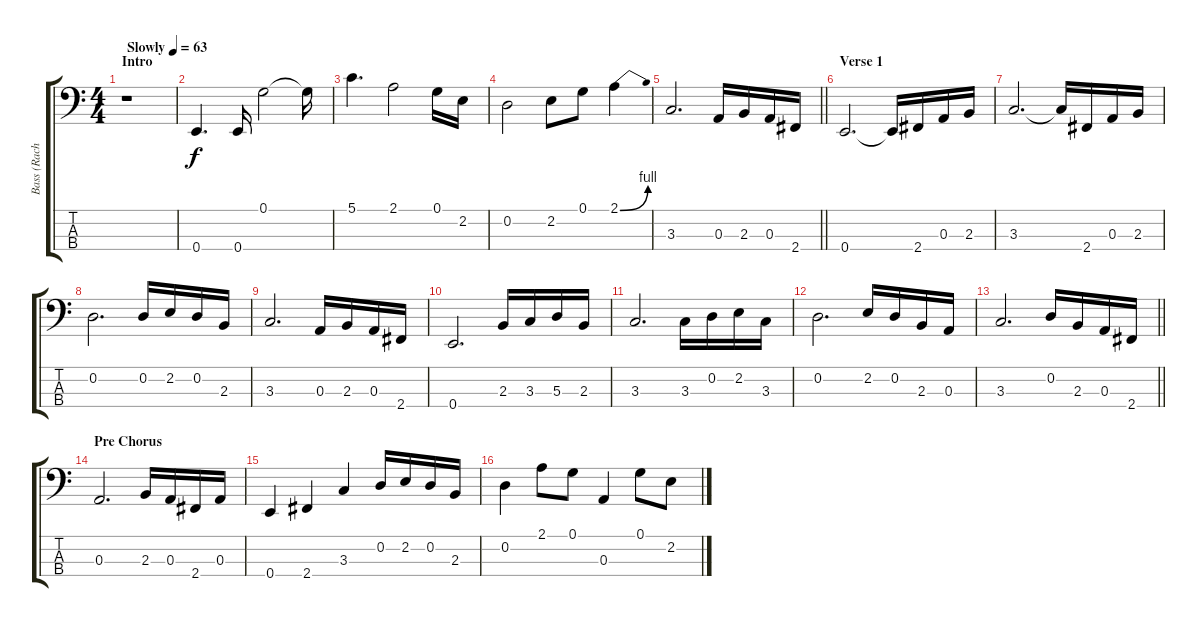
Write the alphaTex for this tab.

\track ("Bass (Rachel Bolan)" "Bass (Rach") {instrument electricbasspick}
\staff {score tabs}
\tuning (G2 D2 A1 E1) {hide}
\ts (4 4)
\section ("" "Intro")
\tempo (63 "Slowly")
\clef f4
\ks c
r.1{dy f instrument electricbasspick} |
0.4.4{d} 0.4.16 0.1.2 0.1{t}.16 |
5.1.4{d} 2.1.2 0.1.16 2.2.16 |
0.2.2 2.2.8 0.1.8 2.1{be (bend 0 0 60 4)}.4 |
\barLineRight lightlight
3.3.2{d} 0.3.16 2.3.16 0.3.16 2.4.16 |
\section ("" "Verse 1")
0.4.2{d} 0.4{t}.16 2.4.16 0.3.16 2.3.16 |
3.3.2{d} 3.3{t}.16 2.4.16 0.3.16 2.3.16 |
0.2.2{d} 0.2.16 2.2.16 0.2.16 2.3.16 |
3.3.2{d} 0.3.16 2.3.16 0.3.16 2.4.16 |
0.4.2{d} 2.3.16 3.3.16 5.3.16 2.3.16 |
3.3.2{d} 3.3.16 0.2.16 2.2.16 3.3.16 |
0.2.2{d} 2.2.16 0.2.16 2.3.16 0.3.16 |
\barLineRight lightlight
3.3.2{d} 0.2.16 2.3.16 0.3.16 2.4.16 |
\section ("" "Pre Chorus")
0.3.2{d} 2.3.16 0.3.16 2.4.16 0.3.16 |
0.4.4 2.4.4 3.3.4 0.2.16 2.2.16 0.2.16 2.3.16 |
0.2.4 2.1.8 0.1.8 0.3.4 0.1.8 2.2.8
